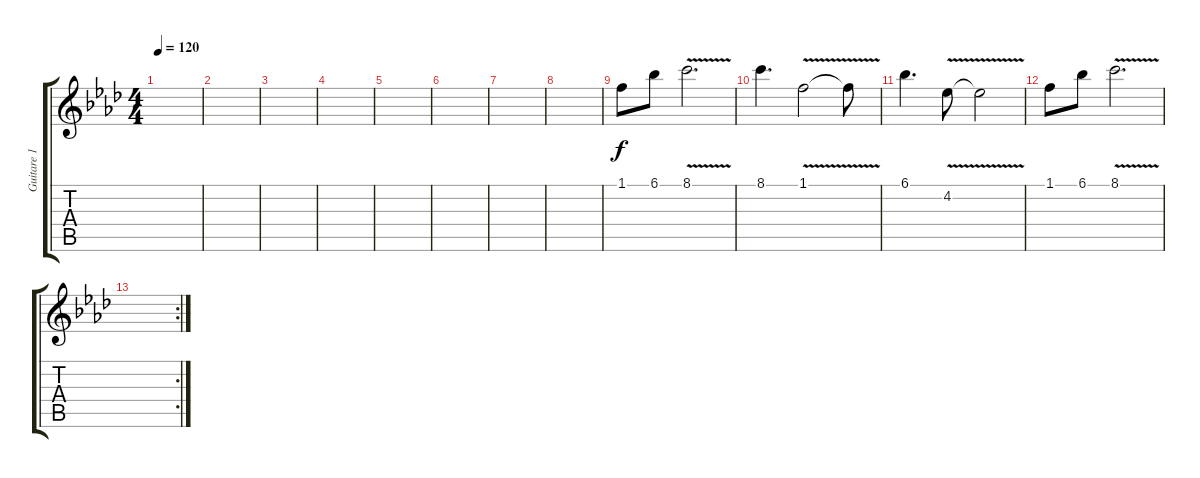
\track ("Guitare 1" "Guitare 1") {instrument electricguitarclean}
\staff {score tabs}
\tuning (E4 B3 G3 D3 A2 E2) {hide}
\ts (4 4)
\tempo 120
\clef g2
\ks ab
|
|
|
|
|
|
|
|
1.1.8 6.1.8 8.1{v}.2{d} |
8.1.4{d} 1.1{v}.2 1.1{t}.8 |
6.1.4{d} 4.2{v}.8 4.2{t}.2 |
1.1.8 6.1.8 8.1{v}.2{d} |
\rc 2
